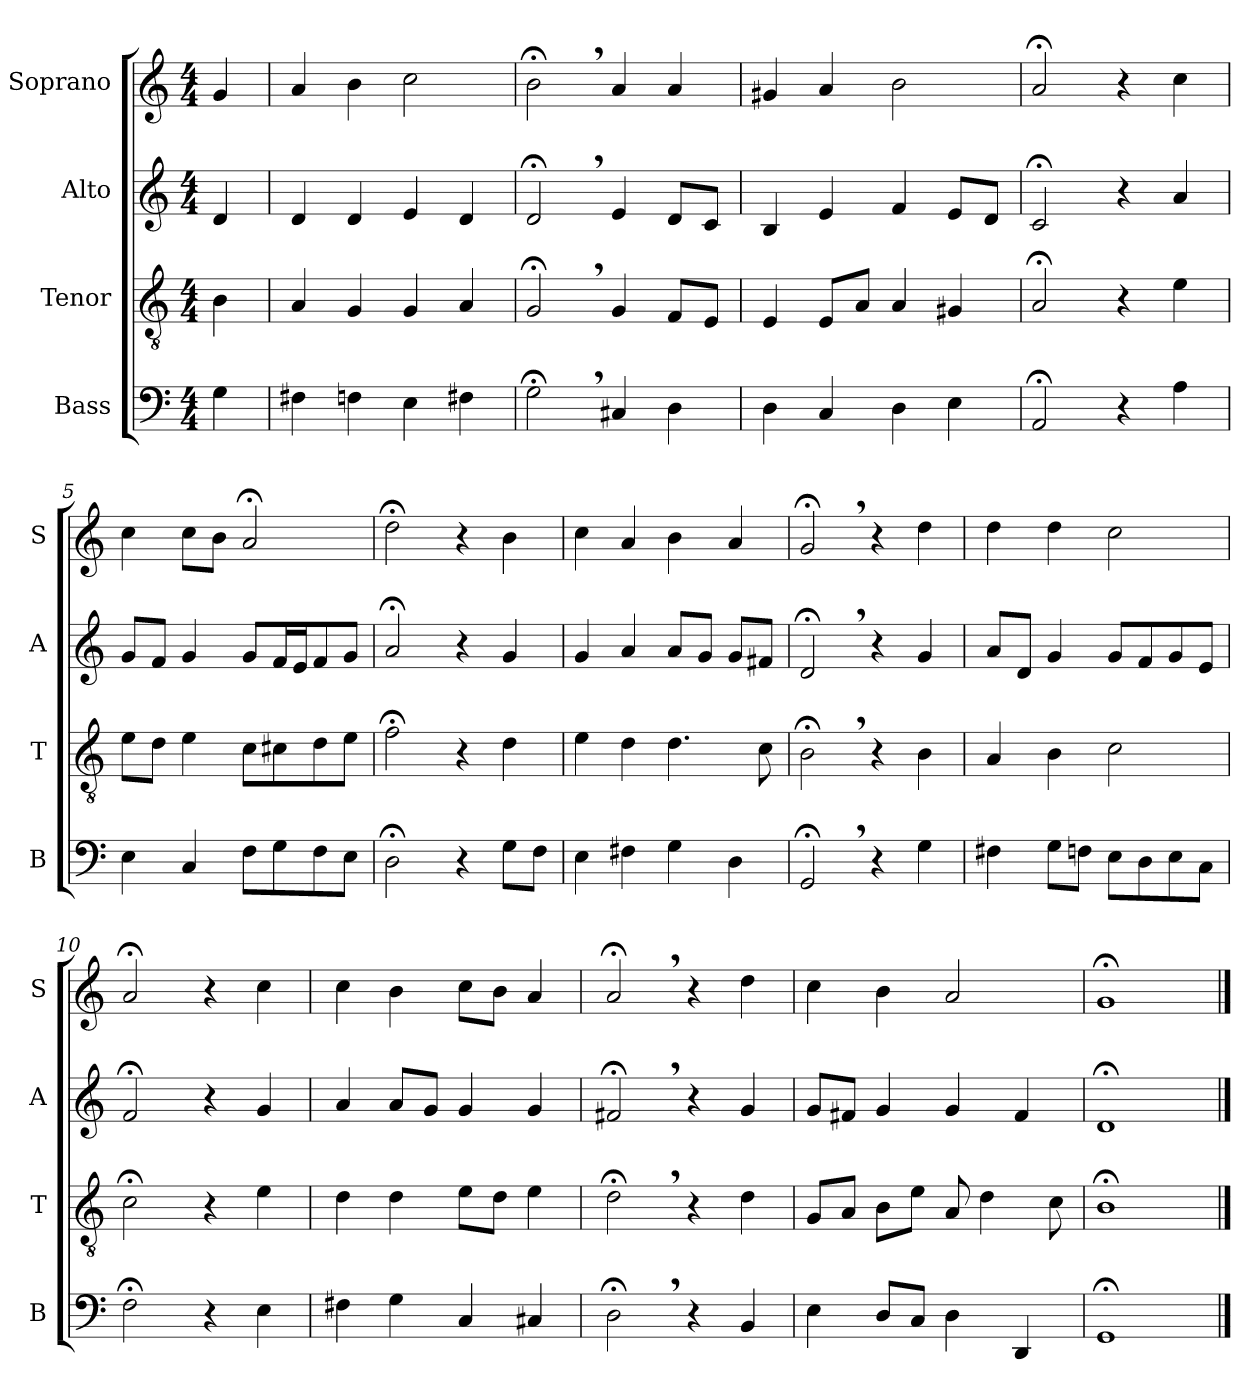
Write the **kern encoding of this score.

**kern	**kern	**kern	**kern
*part4	*part3	*part2	*part1
*staff4	*staff3	*staff2	*staff1
*I"Bass	*I"Tenor	*I"Alto	*I"Soprano
*I'B	*I'T	*I'A	*I'S
*clefF4	*clefGv2	*clefG2	*clefG2
*k[]	*k[]	*k[]	*k[]
*M4/4	*M4/4	*M4/4	*M4/4
=	=	=	=
4G\	4B\	4d/	4g/
=1	=1	=1	=1
4F#X\	4A/	4d/	4a/
4Fn\	4G/	4d/	4b\
4E\	4G/	4e/	2cc\
4F#X\	4A/	4d/	.
=2	=2	=2	=2
2G;<,\	2G;<,/	2d;<,/	2b;<,\
4C#X/	4G/	4e/	4a/
4D\	8F/L	8d/L	4a/
.	8E/J	8c/J	.
=3	=3	=3	=3
4D\	4E/	4B/	4g#X/
4C/	8E/L	4e/	4a/
.	8A/J	.	.
4D\	4A/	4f/	2b\
4E\	4G#X/	8e/L	.
.	.	8d/J	.
=4	=4	=4	=4
2AA;</	2A;</	2c;</	2a;</
4r	4r	4r	4r
4A\	4e\	4a/	4cc\
=5	=5	=5	=5
4E\	8e\L	8g/L	4cc\
.	8d\J	8f/J	.
4C/	4e\	4g/	8cc\L
.	.	.	8b\J
8F\L	8c\L	8g/L	2a;</
8G\	8c#X\	16f/L	.
.	.	16e/J	.
8F\	8d\	8f/	.
8E\J	8e\J	8g/J	.
=6	=6	=6	=6
2D;<\	2f;<\	2a;</	2dd;<\
4r	4r	4r	4r
8G\L	4d\	4g/	4b\
8F\J	.	.	.
=7	=7	=7	=7
4E\	4e\	4g/	4cc\
4F#X\	4d\	4a/	4a/
4G\	4.d\	8a/L	4b\
.	.	8g/J	.
4D\	.	8g/L	4a/
.	8c\	8f#X/J	.
=8	=8	=8	=8
2GG;<,/	2B;<,\	2d;<,/	2g;<,/
4r	4r	4r	4r
4G\	4B\	4g/	4dd\
=9	=9	=9	=9
4F#X\	4A/	8a/L	4dd\
.	.	8d/J	.
8G\L	4B\	4g/	4dd\
8Fn\J	.	.	.
8E\L	2c\	8g/L	2cc\
8D\	.	8f/	.
8E\	.	8g/	.
8C\J	.	8e/J	.
=10	=10	=10	=10
2F;<\	2c;<\	2f;</	2a;</
4r	4r	4r	4r
4E\	4e\	4g/	4cc\
=11	=11	=11	=11
4F#X\	4d\	4a/	4cc\
4G\	4d\	8a/L	4b\
.	.	8g/J	.
4C/	8e\L	4g/	8cc\L
.	8d\J	.	8b\J
4C#X/	4e\	4g/	4a:/
=12	=12	=12	=12
2D;<,\	2d;<,\	2f#X;<,/	2a;<,/
4r	4r	4r	4r
4BB/	4d\	4g/	4dd\
=13	=13	=13	=13
4E\	8G/L	8g/L	4cc\
.	8A/J	8f#X/J	.
8D/L	8B\L	4g/	4b\
8C/J	8e\J	.	.
4D\	8A/	4g/	2a/
.	4d\	.	.
4DD/	.	4f#/	.
.	8c\	.	.
=14	=14	=14	=14
1GG;</	1B;<\	1d;</	1g;</
==	==	==	==
*-	*-	*-	*-
